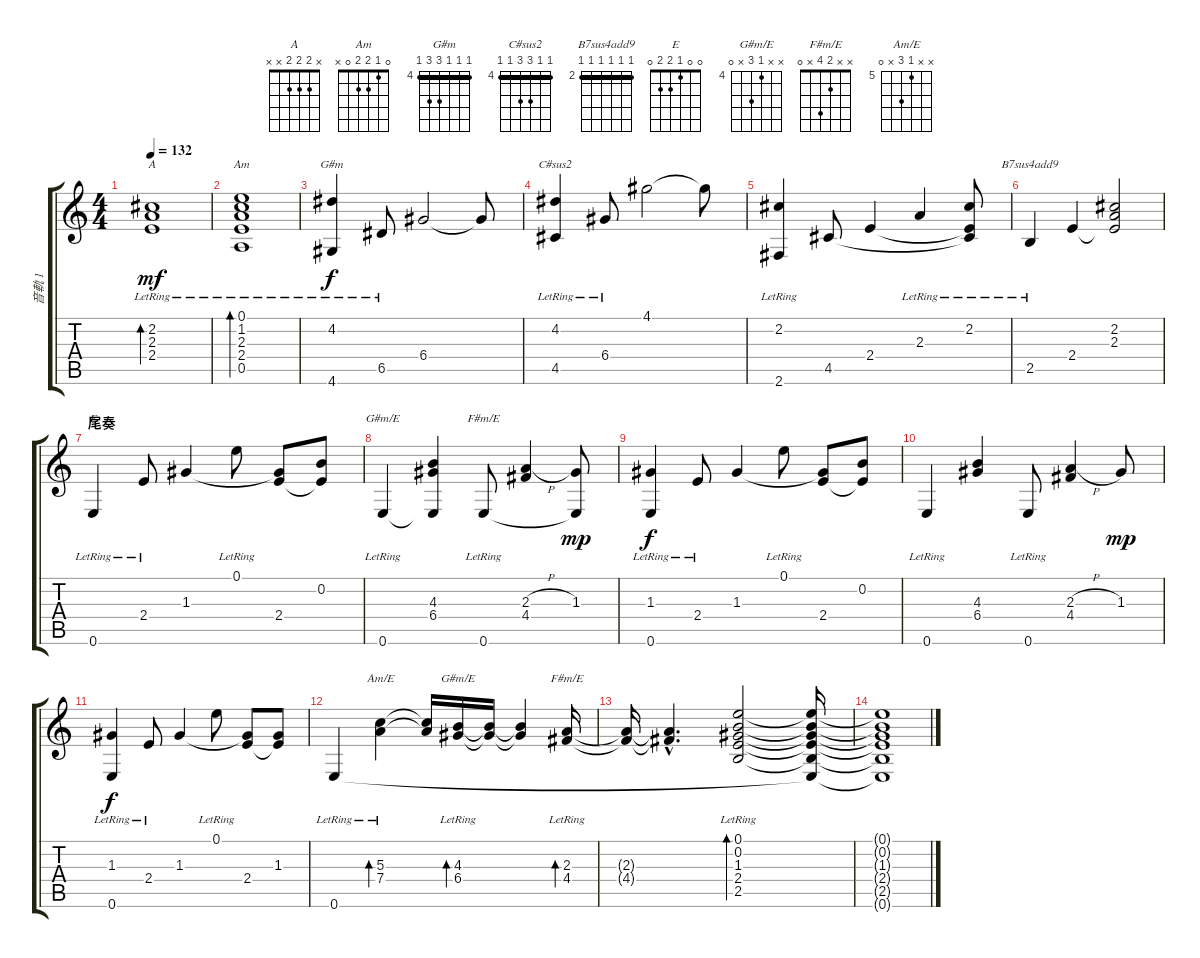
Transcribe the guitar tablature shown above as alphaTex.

\track ("音軌 1" "音軌 1") {instrument acousticguitarsteel}
\staff {score tabs}
\tuning (E4 B3 G3 D3 A2 E2) {hide}
\chord ("A" x 2 2 2 x x)
\chord ("Am" 0 1 2 2 0 x)
\chord ("G#m" 4 4 4 6 6 4) {firstfret 4 barre 4}
\chord ("C#sus2" 4 4 6 6 4 4) {firstfret 4 barre 4}
\chord ("B7sus4add9" 2 2 2 2 2 2) {firstfret 2 barre 2}
\chord ("E" 0 0 1 2 2 0)
\chord ("G#m/E" x x 4 6 6 0) {firstfret 4}
\chord ("F#m/E" x x 2 4 4 0)
\chord ("Am/E" x x 5 7 x 0) {firstfret 5}
\chord ("G#m/E" x x 4 6 x 0) {firstfret 4}
\chord ("F#m/E" x x 2 4 x 0)
\ts (4 4)
\tempo 132
\clef g2
\ks c
(2.2{lr} 2.3{lr} 2.4{lr}).1{bd 240 ch "A" dy mf} |
(0.1{lr} 1.2{lr} 2.3{lr} 2.4{lr} 0.5{lr}).1{bd 240 ch "Am"} |
(4.2{lr} 4.6{lr}).4{ch "G#m" dy f} 6.5{lr}.8 6.4.2 6.4{t}.8 |
(4.2{lr} 4.5{lr}).4{ch "C#sus2"} 6.4{lr}.8 4.1.2 4.1{t}.8 |
(2.2{lr} 2.6{lr}).4 4.5.8 2.4.4 2.3{lr}.4 (2.2{lr} 2.4{t} 4.5{t}).8 |
2.5{lr}.4{ch "B7sus4add9"} 2.4.4 (2.2 2.3 2.4{t}).2 |
\section ("" "尾奏")
0.6{lr}.4{ch "E"} 2.4{lr}.8 1.3.4 0.1{lr}.8 (1.3{t} 2.4).8 (0.2 2.4{t}).8 |
0.6{lr}.4{ch "G#m/E"} (4.3 6.4 0.6{t}).4 0.6{lr}.8{ch "F#m/E"} (2.3{h} 4.4).4 (1.3 0.6{t}).8{dy mp} |
(1.3{lr} 0.6{lr}).4{dy f} 2.4{lr}.8 1.3.4 0.1{lr}.8 (1.3{t} 2.4).8 (0.2 2.4{t}).8 |
0.6{lr}.4 (4.3 6.4).4 0.6{lr}.8 (2.3{h} 4.4).4 1.3.8{dy mp} |
(1.3{lr} 0.6{lr}).4{dy f} 2.4{lr}.8 1.3.4 0.1{lr}.8 (1.3{t} 2.4).8 (1.3 2.4{t}).8 |
0.6{lr}.4 (5.3{lr} 7.4{lr}).4{bd 480 ch "Am/E"} (5.3{t} 7.4{t}).16 (4.3{lr} 6.4{lr}).16{bd 480 ch "G#m/E"} (4.3{t} 6.4{t}).16 (4.3{t} 6.4{t}).4 (2.3{lr} 4.4{lr}).16{bd 480 ch "F#m/E"} |
(2.3{t} 4.4{t}).16 (2.3{hac t} 4.4{hac t}).4{d} (0.1{lr} 0.2{lr} 1.3{lr} 2.4{lr} 2.5{lr}).2{bd 480} (0.1{t} 0.2{t} 1.3{t} 2.4{t} 2.5{t} 0.6{t}).16 |
(0.1{t} 0.2{t} 1.3{t} 2.4{t} 2.5{t} 0.6{t}).1
